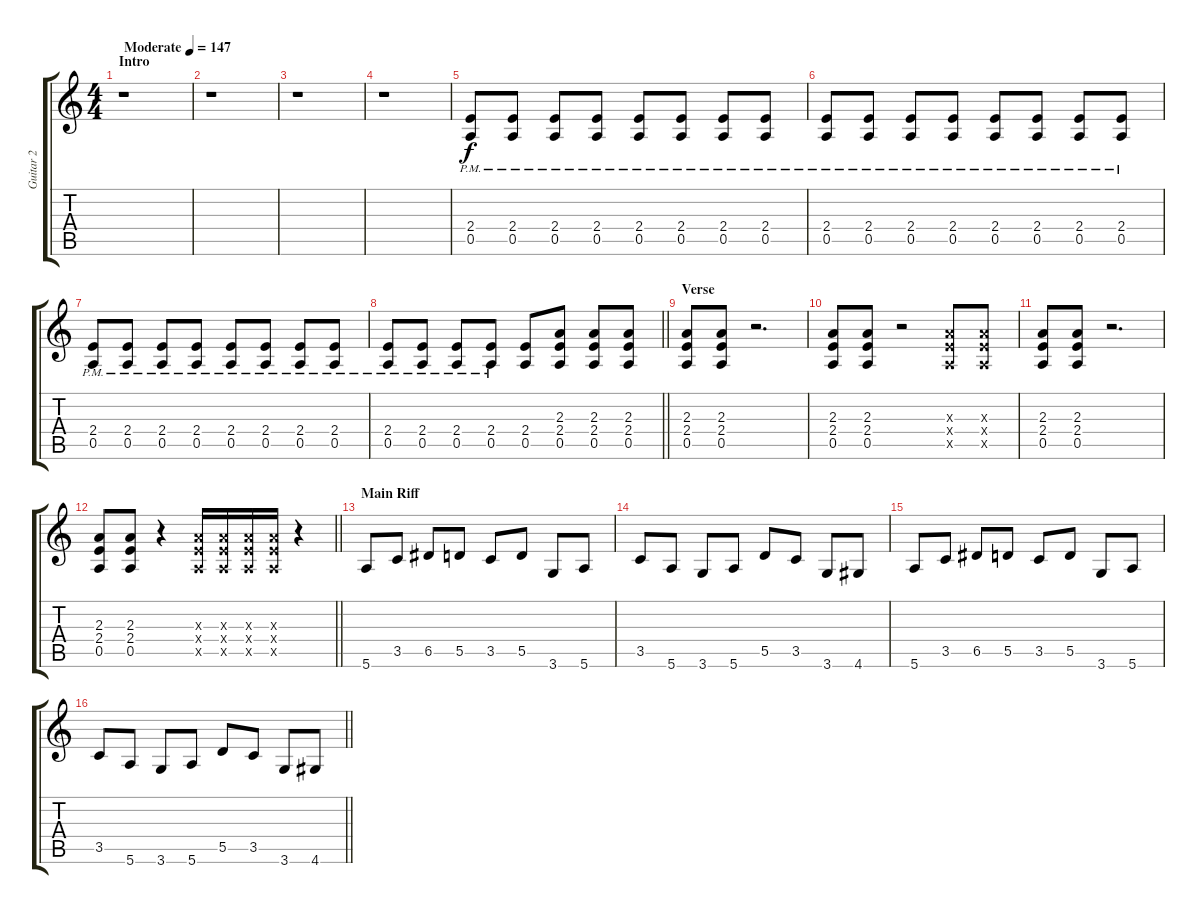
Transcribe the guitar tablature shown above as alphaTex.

\track ("Guitar 2" "Guitar 2") {instrument overdrivenguitar}
\staff {score tabs}
\tuning (E4 B3 G3 D3 A2 E2) {hide}
\ts (4 4)
\section ("" "Intro")
\tempo (147 "Moderate")
\clef g2
\ks c
r.1{dy f instrument overdrivenguitar} |
r.1 |
r.1 |
r.1 |
(2.4{pm} 0.5{pm}).8 (2.4{pm} 0.5{pm}).8 (2.4{pm} 0.5{pm}).8 (2.4{pm} 0.5{pm}).8 (2.4{pm} 0.5{pm}).8 (2.4{pm} 0.5{pm}).8 (2.4{pm} 0.5{pm}).8 (2.4{pm} 0.5{pm}).8 |
(2.4{pm} 0.5{pm}).8 (2.4{pm} 0.5{pm}).8 (2.4{pm} 0.5{pm}).8 (2.4{pm} 0.5{pm}).8 (2.4{pm} 0.5{pm}).8 (2.4{pm} 0.5{pm}).8 (2.4{pm} 0.5{pm}).8 (2.4{pm} 0.5{pm}).8 |
(2.4{pm} 0.5{pm}).8 (2.4{pm} 0.5{pm}).8 (2.4{pm} 0.5{pm}).8 (2.4{pm} 0.5{pm}).8 (2.4{pm} 0.5{pm}).8 (2.4{pm} 0.5{pm}).8 (2.4{pm} 0.5{pm}).8 (2.4{pm} 0.5{pm}).8 |
\barLineRight lightlight
(2.4{pm} 0.5{pm}).8 (2.4{pm} 0.5{pm}).8 (2.4{pm} 0.5{pm}).8 (2.4 0.5{pm}).8 (2.4 0.5).8 (2.3 2.4 0.5).8 (2.3 2.4 0.5).8 (2.3 2.4 0.5).8 |
\section ("" "Verse")
(2.3 2.4 0.5).8 (2.3 2.4 0.5).8 r.2{d} |
(2.3 2.4 0.5).8 (2.3 2.4 0.5).8 r.2 (2.3{x} 2.4{x} 0.5{x}).8 (2.3{x} 2.4{x} 0.5{x}).8 |
(2.3 2.4 0.5).8 (2.3 2.4 0.5).8 r.2{d} |
\barLineRight lightlight
(2.3 2.4 0.5).8 (2.3 2.4 0.5).8 r.4 (2.3{x} 2.4{x} 0.5{x}).16 (2.3{x} 2.4{x} 0.5{x}).16 (2.3{x} 2.4{x} 0.5{x}).16 (2.3{x} 2.4{x} 0.5{x}).16 r.4 |
\section ("" "Main Riff")
5.6.8 3.5.8 6.5.8 5.5.8 3.5.8 5.5.8 3.6.8 5.6.8 |
3.5.8 5.6.8 3.6.8 5.6.8 5.5.8 3.5.8 3.6.8 4.6.8 |
5.6.8 3.5.8 6.5.8 5.5.8 3.5.8 5.5.8 3.6.8 5.6.8 |
\barLineRight lightlight
3.5.8 5.6.8 3.6.8 5.6.8 5.5.8 3.5.8 3.6.8 4.6.8
